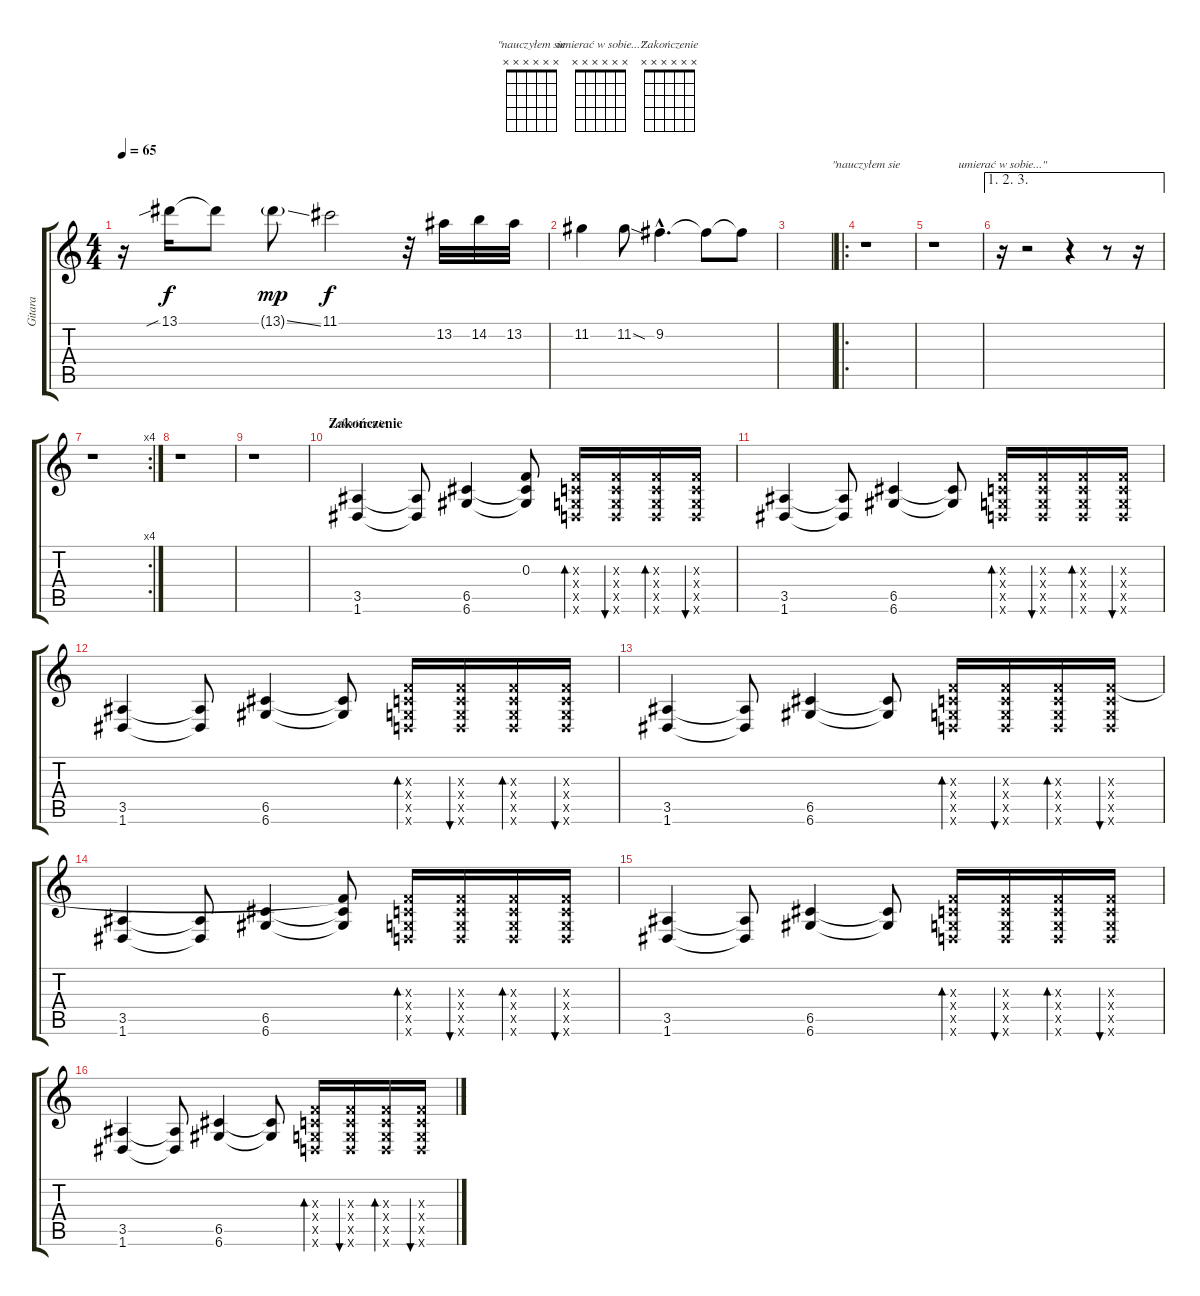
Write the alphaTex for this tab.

\track ("Gitara" "Gitara") {instrument acousticguitarnylon}
\staff {score tabs}
\tuning (D4 A3 F3 C3 G2 D2) {hide}
\chord ("\"nauczyłem sie " x x x x x x)
\chord ("umierać w sobie...\"" x x x x x x)
\chord ("Zakończenie" x x x x x x)
\ts (4 4)
\tempo 65
\clef g2
\ks c
r.16{dy f} 13.1{sib}.16 13.1{t}.8 13.1{ss g}.8{dy mp} 11.1.2{dy f} r.32 13.2.32 14.2.32 13.2.32 |
11.2.4 11.2{sod}.8 9.2{hac}.4{d} 9.2{t}.8{volume 8} 9.2{t}.8{volume 3} |
|
\ro
r.1{ch "\"nauczyłem sie "} |
r.1 |
\ae (1 2 3)
r.16{ch "umierać w sobie...\""} r.2 r.4 r.8 r.16 |
\rc 4
r.1 |
r.1 |
r.1 |
\section ("" "Zakończenie")
(3.5 1.6).4{ch "Zakończenie" volume 12} (3.5{t} 1.6{t}).8 (6.5 6.6).4 (0.3 6.5{t} 6.6{t}).8 (0.3{x} 0.4{x} 0.5{x} 0.6{x}).16{bd 30} (0.3{x} 0.4{x} 0.5{x} 0.6{x}).16{bu 30} (0.3{x} 0.4{x} 0.5{x} 0.6{x}).16{bd 30} (0.3{x} 0.4{x} 0.5{x} 0.6{x}).16{bu 30} |
(3.5 1.6).4 (3.5{t} 1.6{t}).8 (6.5 6.6).4 (6.5{t} 6.6{t}).8 (0.3{x} 0.4{x} 0.5{x} 0.6{x}).16{bd 30} (0.3{x} 0.4{x} 0.5{x} 0.6{x}).16{bu 30} (0.3{x} 0.4{x} 0.5{x} 0.6{x}).16{bd 30} (0.3{x} 0.4{x} 0.5{x} 0.6{x}).16{bu 30} |
(3.5 1.6).4 (3.5{t} 1.6{t}).8 (6.5 6.6).4 (6.5{t} 6.6{t}).8 (0.3{x} 0.4{x} 0.5{x} 0.6{x}).16{bd 30} (0.3{x} 0.4{x} 0.5{x} 0.6{x}).16{bu 30} (0.3{x} 0.4{x} 0.5{x} 0.6{x}).16{bd 30} (0.3{x} 0.4{x} 0.5{x} 0.6{x}).16{bu 30} |
(3.5 1.6).4 (3.5{t} 1.6{t}).8 (6.5 6.6).4 (6.5{t} 6.6{t}).8 (0.3{x} 0.4{x} 0.5{x} 0.6{x}).16{bd 30} (0.3{x} 0.4{x} 0.5{x} 0.6{x}).16{bu 30} (0.3{x} 0.4{x} 0.5{x} 0.6{x}).16{bd 30} (0.3{x} 0.4{x} 0.5{x} 0.6{x}).16{bu 30} |
(3.5 1.6).4{volume 12} (3.5{t} 1.6{t}).8 (6.5 6.6).4 (0.3{t} 6.5{t} 6.6{t}).8 (0.3{x} 0.4{x} 0.5{x} 0.6{x}).16{bd 30} (0.3{x} 0.4{x} 0.5{x} 0.6{x}).16{bu 30} (0.3{x} 0.4{x} 0.5{x} 0.6{x}).16{bd 30} (0.3{x} 0.4{x} 0.5{x} 0.6{x}).16{bu 30} |
(3.5 1.6).4{volume 0} (3.5{t} 1.6{t}).8 (6.5 6.6).4 (6.5{t} 6.6{t}).8 (0.3{x} 0.4{x} 0.5{x} 0.6{x}).16{bd 30} (0.3{x} 0.4{x} 0.5{x} 0.6{x}).16{bu 30} (0.3{x} 0.4{x} 0.5{x} 0.6{x}).16{bd 30} (0.3{x} 0.4{x} 0.5{x} 0.6{x}).16{bu 30} |
(3.5 1.6).4 (3.5{t} 1.6{t}).8 (6.5 6.6).4 (6.5{t} 6.6{t}).8 (0.3{x} 0.4{x} 0.5{x} 0.6{x}).16{bd 30} (0.3{x} 0.4{x} 0.5{x} 0.6{x}).16{bu 30} (0.3{x} 0.4{x} 0.5{x} 0.6{x}).16{bd 30} (0.3{x} 0.4{x} 0.5{x} 0.6{x}).16{bu 30}
